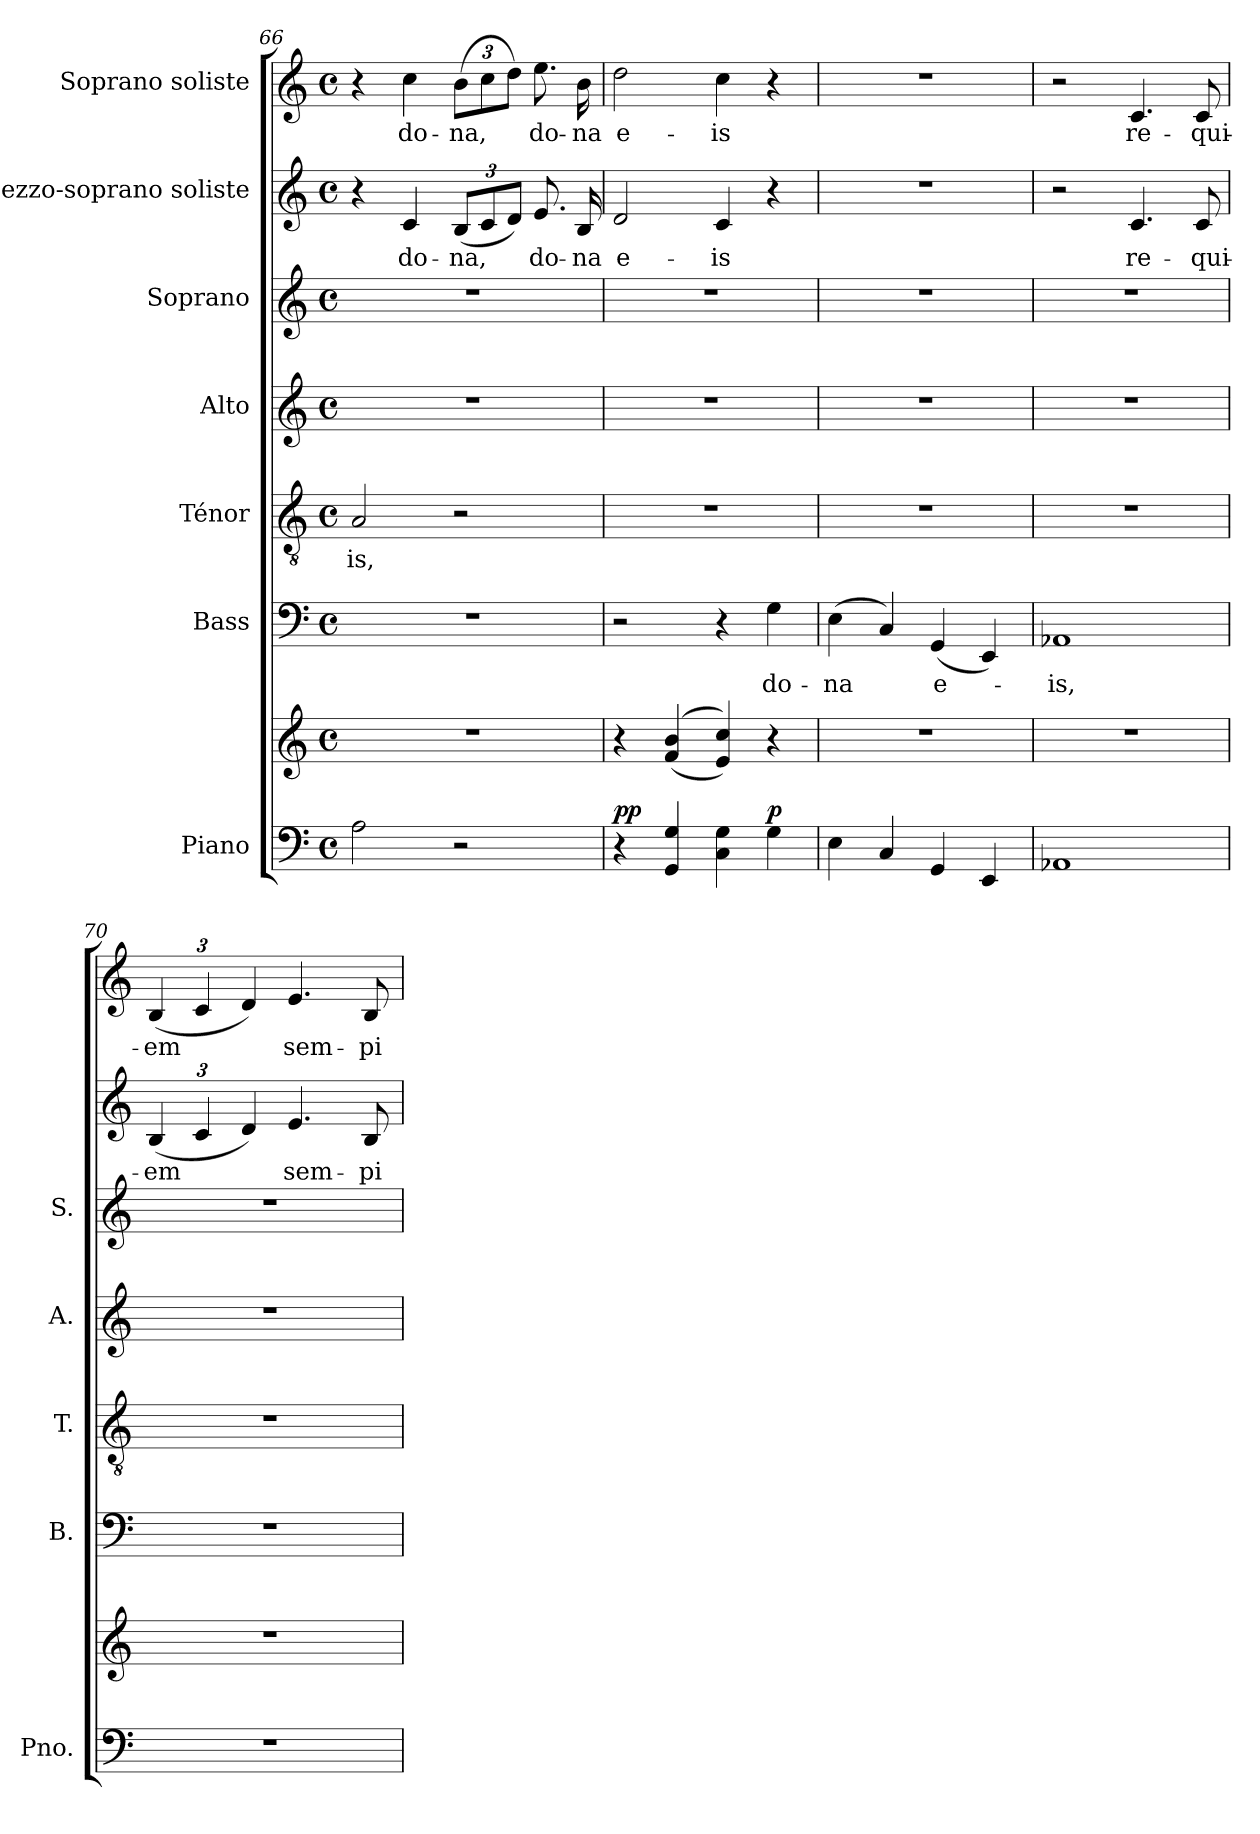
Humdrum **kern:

**kern	**kern	**dynam	**kern	**text	**kern	**text	**kern	**kern	**kern	**text	**kern	**text
*part7	*part7	*part7	*part6	*part6	*part5	*part5	*part4	*part3	*part2	*part2	*part1	*part1
*staff8	*staff7	*staff7/8	*staff6	*staff6	*staff5	*staff5	*staff4	*staff3	*staff2	*staff2	*staff1	*staff1
*I"Piano	*	*	*I"Bass	*	*I"Ténor	*	*I"Alto	*I"Soprano	*I"Mezzo-soprano soliste	*	*I"Soprano soliste	*
*I'Pno.	*	*	*I'B.	*	*I'T.	*	*I'A.	*I'S.	*	*	*	*
*clefF4	*clefG2	*	*clefF4	*	*clefGv2	*	*clefG2	*clefG2	*clefG2	*	*clefG2	*
*	*	*	*	*	*	*	*ITrd2c3	*	*	*	*	*
*k[]	*k[]	*	*k[]	*	*k[]	*	*k[f#c#g#]	*k[]	*k[]	*	*k[]	*
*M4/4	*M4/4	*	*M4/4	*	*M4/4	*	*M4/4	*M4/4	*M4/4	*	*M4/4	*
*met(c)	*met(c)	*	*met(c)	*	*met(c)	*	*met(c)	*met(c)	*met(c)	*	*met(c)	*
=66	=66	=66	=66	=66	=66	=66	=66	=66	=66	=66	=66	=66
2A\	1r	.	1r	.	2A/	-is,	1r	1r	4r	.	4r	.
.	.	.	.	.	.	.	.	.	4c/	do-	4cc\	do-
*	*	*	*	*	*	*	*	*	*Xbrackettup	*	*Xbrackettup	*
2r	.	.	.	.	2r	.	.	.	(>12B/L	-na,	(12b\L	-na,
.	.	.	.	.	.	.	.	.	12c/	.	12cc\	.
.	.	.	.	.	.	.	.	.	12d/J)	.	12dd\J)	.
.	.	.	.	.	.	.	.	.	8.e/	do-	8.ee\	do-
.	.	.	.	.	.	.	.	.	16B/	-na	16b\	-na
=67	=67	=67	=67	=67	=67	=67	=67	=67	=67	=67	=67	=67
!	!	!LO:DY:a=2	!	!	!	!	!	!	!	!	!	!
4r	4r	pp	2r	.	1r	.	1r	1r	2d/	e-	2dd\	e-
4GG/ 4G/	((4f/ 4b/	.	.	.	.	.	.	.	.	.	.	.
4C\ 4G\	4e/ 4cc/))	.	4r	.	.	.	.	.	4c/	-is	4cc\	-is
!	!	!LO:DY:a=2	!	!	!	!	!	!	!	!	!	!
4G\	4r	p	4G\	do-	.	.	.	.	4r	.	4r	.
!!LO:PB:g=z
=68	=68	=68	=68	=68	=68	=68	=68	=68	=68	=68	=68	=68
4E\	1r	.	(4E\	-na	1r	.	1r	1r	1r	.	1r	.
4C/	.	.	4C/)	.	.	.	.	.	.	.	.	.
4GG/	.	.	(>4GG/	e-	.	.	.	.	.	.	.	.
4EE/	.	.	4EE/)	.	.	.	.	.	.	.	.	.
=69	=69	=69	=69	=69	=69	=69	=69	=69	=69	=69	=69	=69
1AA-X	1r	.	1AA-X	-is,	1r	.	1r	1r	2r	.	2r	.
.	.	.	.	.	.	.	.	.	4.c/	re-	4.c/	re-
.	.	.	.	.	.	.	.	.	8c/	-qui-	8c/	-qui-
=70	=70	=70	=70	=70	=70	=70	=70	=70	=70	=70	=70	=70
1r	1r	.	1r	.	1r	.	1r	1r	(>6B/	-em	(>6B/	-em
.	.	.	.	.	.	.	.	.	6c/	.	6c/	.
.	.	.	.	.	.	.	.	.	6d/)	.	6d/)	.
.	.	.	.	.	.	.	.	.	4.e/	sem-	4.e/	sem-
.	.	.	.	.	.	.	.	.	8B/	-pi-	8B/	-pi-
=	=	=	=	=	=	=	=	=	=	=	=	=
*-	*-	*-	*-	*-	*-	*-	*-	*-	*-	*-	*-	*-
